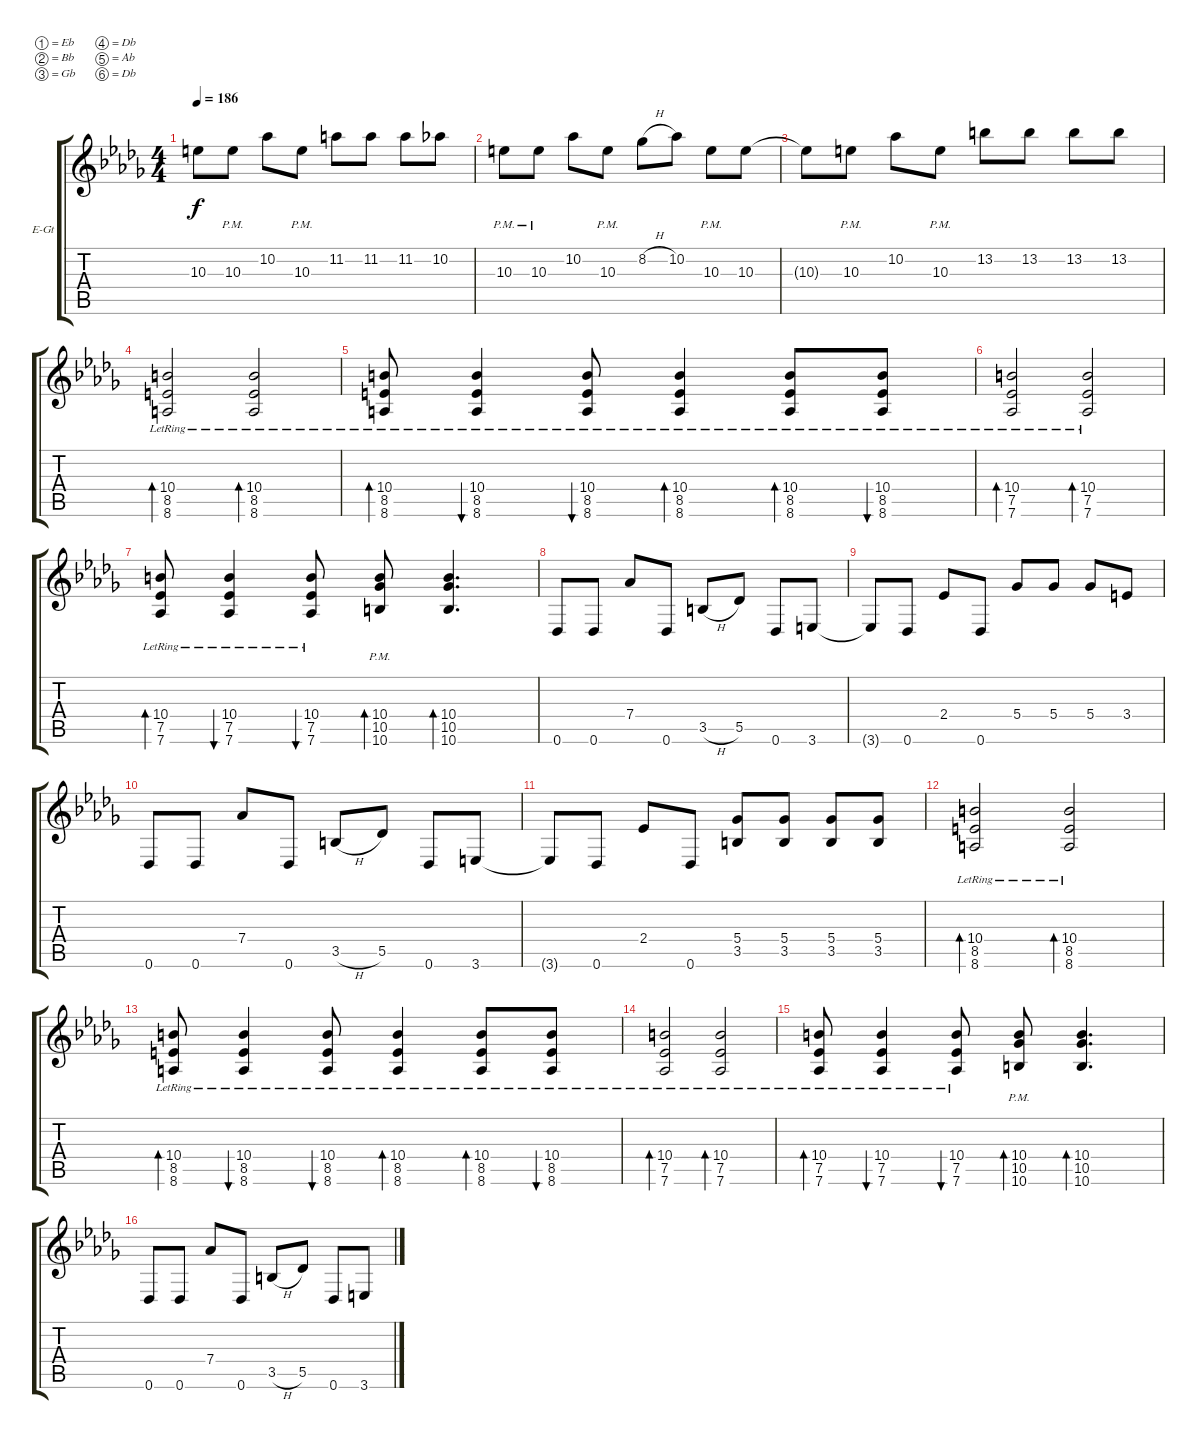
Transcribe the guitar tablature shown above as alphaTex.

\bracketExtendMode groupsimilarinstruments
\firstSystemTrackNameOrientation horizontal
\otherSystemsTrackNameOrientation horizontal
\track ("Lead" "E-Gt") {instrument distortionguitar}
\staff {score tabs}
\tuning (Eb4 Bb3 Gb3 Db3 Ab2 Db2)
\ts (4 4)
\tempo 186
\clef g2
\ks db
10.3{t}.8{dy f} 10.3{pm}.8 10.2.8 10.3{pm}.8 11.2.8 11.2.8 11.2.8 10.2.8 |
10.3{pm}.8 10.3{pm}.8 10.2.8 10.3{pm}.8 8.2{h}.8 10.2.8 10.3{pm}.8 10.3.8 |
10.3{t}.8 10.3{pm}.8 10.2.8 10.3{pm}.8 13.2.8 13.2.8 13.2.8 13.2.8 |
(10.4{lr} 8.5{lr} 8.6{lr}).2{bd 60} (10.4{lr} 8.5{lr} 8.6{lr}).2{bd 60} |
(10.4{lr} 8.5{lr} 8.6{lr}).8{bd 60} (10.4{lr} 8.5{lr} 8.6{lr}).4{bu 60} (10.4{lr} 8.5{lr} 8.6{lr}).8{bu 60} (10.4{lr} 8.5{lr} 8.6{lr}).4{bd 60} (10.4{lr} 8.5{lr} 8.6{lr}).8{bd 60} (10.4{lr} 8.5{lr} 8.6{lr}).8{bu 60} |
(10.4{lr} 7.5{lr} 7.6{lr}).2{bd 60} (10.4{lr} 7.5{lr} 7.6{lr}).2{bd 60} |
(10.4{lr} 7.5{lr} 7.6{lr}).8{bd 60} (10.4{lr} 7.5{lr} 7.6{lr}).4{bu 60} (10.4{lr} 7.5{lr} 7.6{lr}).8{bu 60} (10.4{pm} 10.5{pm} 10.6{pm}).8{bd 60} (10.4 10.5 10.6).4{d bd 60} |
0.6.8 0.6.8 7.4.8 0.6.8 3.5{h}.8 5.5.8 0.6.8 3.6.8 |
3.6{t}.8 0.6.8 2.4.8 0.6.8 5.4.8 5.4.8 5.4.8 3.4.8 |
0.6.8 0.6.8 7.4.8 0.6.8 3.5{h}.8 5.5.8 0.6.8 3.6.8 |
3.6{t}.8 0.6.8 2.4.8 0.6.8 (5.4 3.5).8 (5.4 3.5).8 (5.4 3.5).8 (5.4 3.5).8 |
(10.4{lr} 8.5{lr} 8.6{lr}).2{bd 60} (10.4{lr} 8.5{lr} 8.6{lr}).2{bd 60} |
(10.4{lr} 8.5{lr} 8.6{lr}).8{bd 60} (10.4{lr} 8.5{lr} 8.6{lr}).4{bu 60} (10.4{lr} 8.5{lr} 8.6{lr}).8{bu 60} (10.4{lr} 8.5{lr} 8.6{lr}).4{bd 60} (10.4{lr} 8.5{lr} 8.6{lr}).8{bd 60} (10.4{lr} 8.5{lr} 8.6{lr}).8{bu 60} |
(10.4{lr} 7.5{lr} 7.6{lr}).2{bd 60} (10.4{lr} 7.5{lr} 7.6{lr}).2{bd 60} |
(10.4{lr} 7.5{lr} 7.6{lr}).8{bd 60} (10.4{lr} 7.5{lr} 7.6{lr}).4{bu 60} (10.4{lr} 7.5{lr} 7.6{lr}).8{bu 60} (10.4{pm} 10.5{pm} 10.6{pm}).8{bd 60} (10.4 10.5 10.6).4{d bd 60} |
0.6.8 0.6.8 7.4.8 0.6.8 3.5{h}.8 5.5.8 0.6.8 3.6.8
